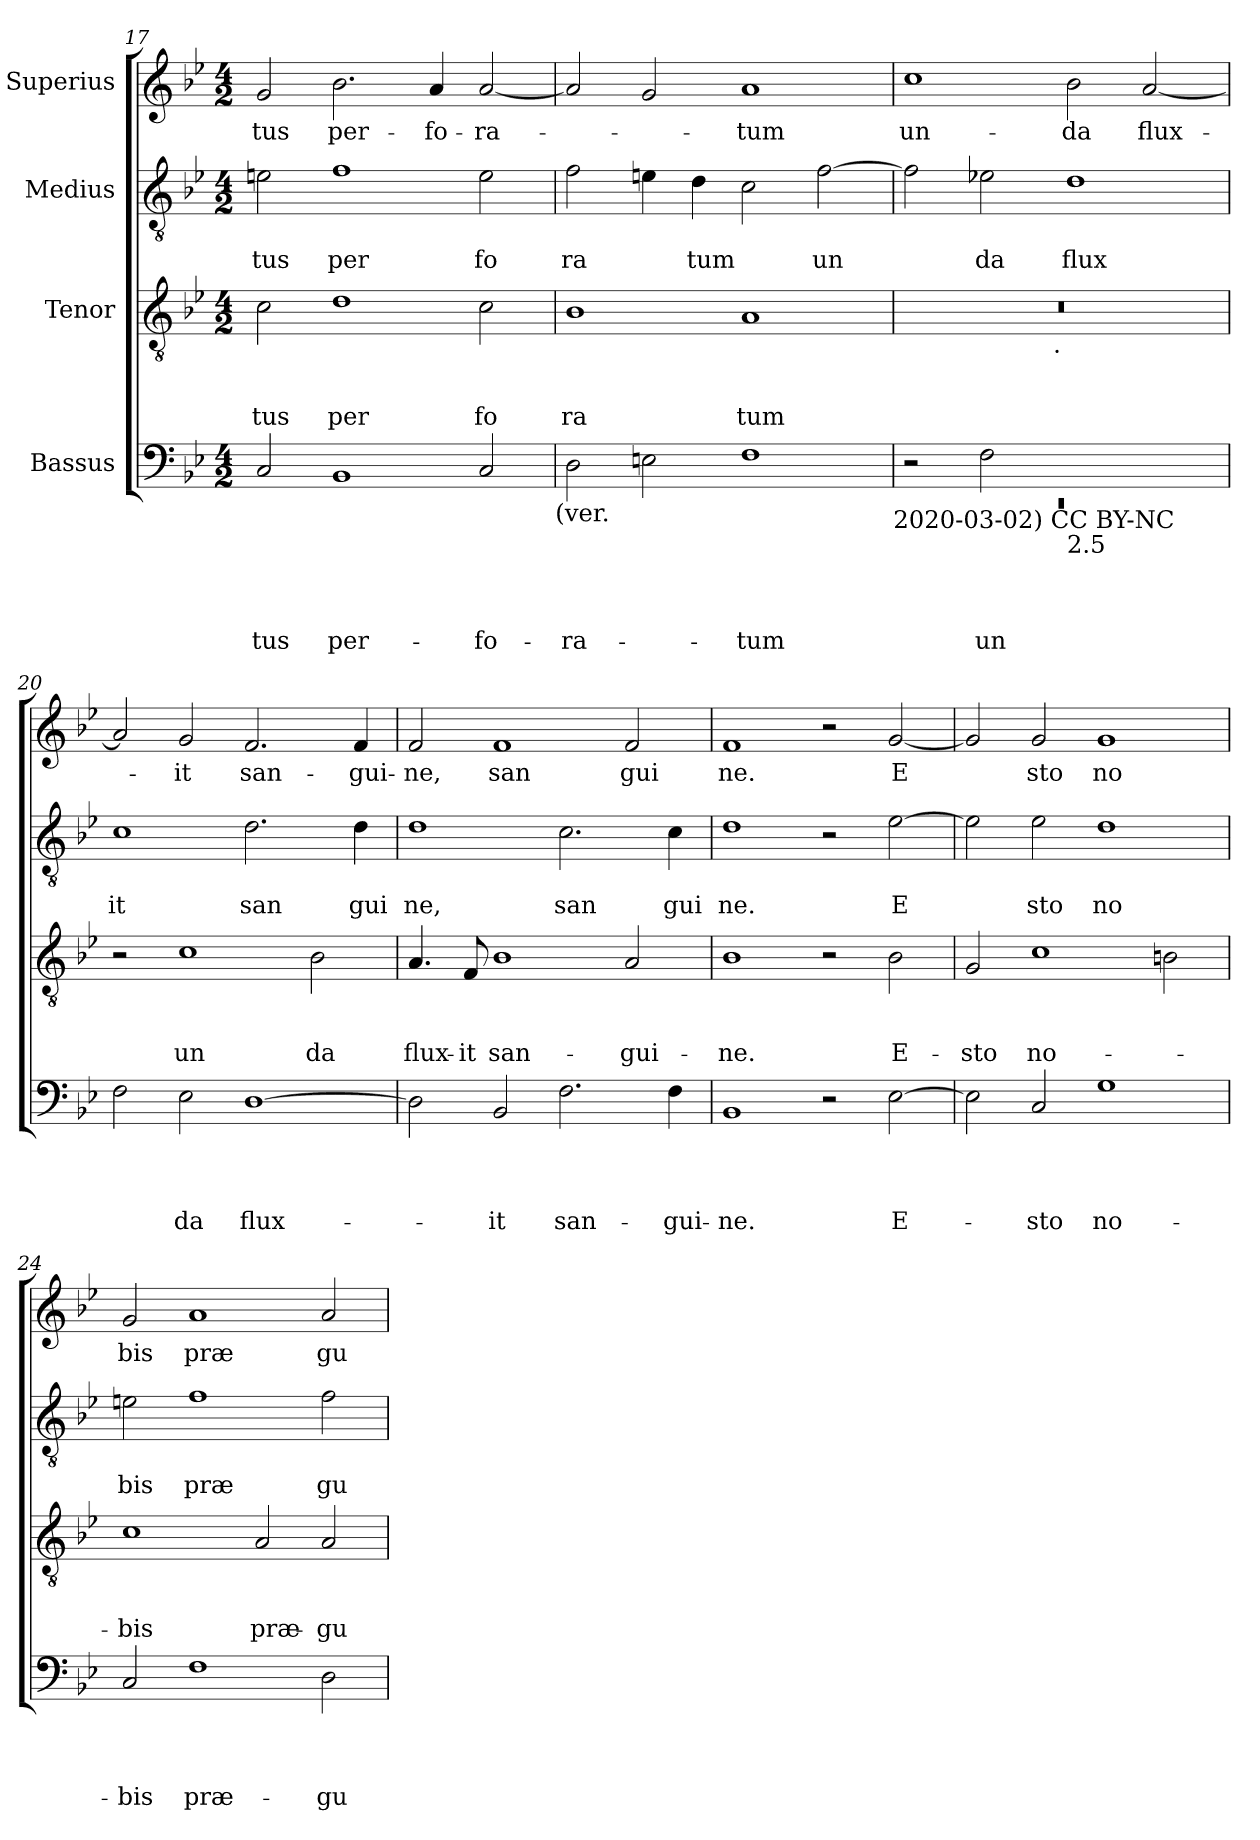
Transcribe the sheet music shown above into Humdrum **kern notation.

**kern	**text	**text	**text	**text	**kern	**text	**text	**text	**kern	**text	**text	**kern	**text
*part4	*part4	*part4	*part4	*part4	*part3	*part3	*part3	*part3	*part2	*part2	*part2	*part1	*part1
*staff4	*staff4	*staff4	*staff4	*staff4	*staff3	*staff3	*staff3	*staff3	*staff2	*staff2	*staff2	*staff1	*staff1
*I"Bassus	*	*	*	*	*I"Tenor	*	*	*	*I"Medius	*	*	*I"Superius	*
*clefF4	*	*	*	*	*clefGv2	*	*	*	*clefGv2	*	*	*clefG2	*
*k[b-e-]	*	*	*	*	*k[b-e-]	*	*	*	*k[b-e-]	*	*	*k[b-e-]	*
*B-:	*	*	*	*	*B-:	*	*	*	*B-:	*	*	*B-:	*
*M4/2	*	*	*	*	*M4/2	*	*	*	*M4/2	*	*	*M4/2	*
=17	=17	=17	=17	=17	=17	=17	=17	=17	=17	=17	=17	=17	=17
!	!	!	!	!LO:LY:b	!	!	!	!LO:LY:b	!	!	!LO:LY:b	!	!LO:LY:b
2C/	.	.	.	-tus	2c\	.	.	tus	2en\	.	tus	2g/	-tus
!	!	!	!	!LO:LY:b	!	!	!	!LO:LY:b	!	!	!LO:LY:b	!	!LO:LY:b
1BB-	.	.	.	per-	1d	.	.	per	1f	.	per	2.b-\	per-
!	!	!	!	!	!	!	!	!	!	!	!	!	!LO:LY:b
.	.	.	.	.	.	.	.	.	.	.	.	4a/	-fo-
!	!	!	!	!LO:LY:b	!	!	!	!LO:LY:b	!	!	!LO:LY:b	!	!LO:LY:b
2C/	.	.	.	-fo-	2c\	.	.	fo	2e\	.	fo	[<2a/	-ra-
!LO:TX:b:t=(ver.	!	!	!	!	!	!	!	!	!	!	!	!	!
=18	=18	=18	=18	=18	=18	=18	=18	=18	=18	=18	=18	=18	=18
!	!	!	!	!LO:LY:b	!	!	!	!LO:LY:b	!	!	!LO:LY:b	!	!
2D\	.	.	.	-ra-	1B-	.	.	ra	2f\	.	ra	2a/]	.
2En\	.	.	.	.	.	.	.	.	4en\	.	.	2g/	.
!	!	!	!	!	!	!	!	!	!	!	!LO:LY:b	!	!
.	.	.	.	.	.	.	.	.	4d\	.	tum	.	.
!	!	!	!	!LO:LY:b	!	!	!	!LO:LY:b	!	!	!	!	!LO:LY:b
1F	.	.	.	-tum	1A	.	.	tum	2c\	.	.	1a	-tum
!	!	!	!	!	!	!	!	!	!	!	!LO:LY:b	!	!
.	.	.	.	.	.	.	.	.	[>2f\	.	un	.	.
!LO:TX:b:t=2020-03-02) CC BY-NC	!	!	!	!	!	!	!	!	!	!	!	!	!
=19	=19	=19	=19	=19	=19	=19	=19	=19	=19	=19	=19	=19	=19
*^	*	*	*	*	*	*	*	*	*	*	*	*	*
!	!LO:N:vis=1	!	!	!	!	!	!	!	!	!	!	!	!	!LO:LY:b
*	*^	*	*	*	*	*^	*	*	*	*	*	*	*	*
0ryy	0rEE	2r	.	.	.	.	0r	2ryy	.	.	.	2f\]	.	.	1cc	un-
!	!	!	!	!	!	!LO:LY:b	!	!	!	!	!	!	!	!LO:LY:b	!	!
.	.	2F\	.	.	.	un-	.	4...ryy	.	.	.	2e-X\	.	da	.	.
!	!	!	!	!	!	!	!	!LO:TX:b:t=.	!	!	!	!	!	!	!	!
.	.	.	.	.	.	.	.	1ryy	.	.	.	.	.	.	.	.
!	!	!LO:TX:b:t=2.5	!	!	!	!	!	!	!	!	!	!	!	!	!	!
!	!	!	!	!	!	!	!	!	!	!	!	!	!	!LO:LY:b	!	!LO:LY:b
.	.	1ryy	.	.	.	.	.	.	.	.	.	1d	.	flux	2b-\	-da
!	!	!	!	!	!	!	!	!	!	!	!	!	!	!	!	!LO:LY:b
.	.	.	.	.	.	.	.	.	.	.	.	.	.	.	[<2a/	flux-
.	.	.	.	.	.	.	.	32ryy	.	.	.	.	.	.	.	.
=20	=20	=20	=20	=20	=20	=20	=20	=20	=20	=20	=20	=20	=20	=20	=20	=20
!	!	!	!	!	!	!	!	!	!	!	!	!	!	!LO:LY:b	!	!
*v	*v	*v	*	*	*	*	*	*	*	*	*	*	*	*	*	*
*	*	*	*	*	*v	*v	*	*	*	*	*	*	*	*
2F\	.	.	.	.	2r	.	.	.	1c	.	it	2a/]	.
!	!	!	!	!LO:LY:b	!	!	!	!LO:LY:b	!	!	!	!	!LO:LY:b
2E-\	.	.	.	-da	1c	.	.	un	.	.	.	2g/	-it
!	!	!	!	!LO:LY:b	!	!	!	!	!	!	!LO:LY:b	!	!LO:LY:b
[>1D	.	.	.	flux-	.	.	.	.	2.d\	.	san	2.f/	san-
!	!	!	!	!	!	!	!	!LO:LY:b	!	!	!	!	!
.	.	.	.	.	2B-\	.	.	da	.	.	.	.	.
!	!	!	!	!	!	!	!	!	!	!	!LO:LY:b	!	!LO:LY:b
.	.	.	.	.	.	.	.	.	4d\	.	gui	4f/	-gui-
!!LO:PB:g=z
=21	=21	=21	=21	=21	=21	=21	=21	=21	=21	=21	=21	=21	=21
!	!	!	!	!	!	!	!	!LO:LY:b	!	!	!LO:LY:b	!	!LO:LY:b
2D\]	.	.	.	.	4.A/	.	.	flux-	1d	.	ne,	2f/	-ne,
!	!	!	!	!	!	!	!	!LO:LY:b	!	!	!	!	!
.	.	.	.	.	8F/	.	.	-it	.	.	.	.	.
!	!	!	!	!LO:LY:b	!	!	!	!LO:LY:b	!	!	!	!	!LO:LY:b
2BB-/	.	.	.	-it	1B-	.	.	san-	.	.	.	1f	san
!	!	!	!	!LO:LY:b	!	!	!	!	!	!	!LO:LY:b	!	!
2.F\	.	.	.	san-	.	.	.	.	2.c\	.	san	.	.
!	!	!	!	!	!	!	!	!LO:LY:b	!	!	!	!	!LO:LY:b
.	.	.	.	.	2A/	.	.	-gui-	.	.	.	2f/	gui
!	!	!	!	!LO:LY:b	!	!	!	!	!	!	!LO:LY:b	!	!
4F\	.	.	.	-gui-	.	.	.	.	4c\	.	gui	.	.
=22	=22	=22	=22	=22	=22	=22	=22	=22	=22	=22	=22	=22	=22
!	!	!	!	!LO:LY:b	!	!	!	!LO:LY:b	!	!	!LO:LY:b	!	!LO:LY:b
1BB-	.	.	.	-ne.	1B-	.	.	-ne.	1d	.	ne.	1f	ne.
2r	.	.	.	.	2r	.	.	.	2r	.	.	2r	.
!	!	!	!	!LO:LY:b	!	!	!	!LO:LY:b	!	!	!LO:LY:b	!	!LO:LY:b
[>2E-\	.	.	.	E-	2B-\	.	.	E-	[>2e-\	.	E	[<2g/	E
=23	=23	=23	=23	=23	=23	=23	=23	=23	=23	=23	=23	=23	=23
!	!	!	!	!	!	!	!	!LO:LY:b	!	!	!	!	!
2E-\]	.	.	.	.	2G/	.	.	-sto	2e-\]	.	.	2g/]	.
!	!	!	!	!LO:LY:b	!	!	!	!LO:LY:b	!	!	!LO:LY:b	!	!LO:LY:b
2C/	.	.	.	-sto	1c	.	.	no-	2e-\	.	sto	2g/	sto
!	!	!	!	!LO:LY:b	!	!	!	!	!	!	!LO:LY:b	!	!LO:LY:b
1G	.	.	.	no-	.	.	.	.	1d	.	no	1g	no
.	.	.	.	.	2Bn\	.	.	.	.	.	.	.	.
=24	=24	=24	=24	=24	=24	=24	=24	=24	=24	=24	=24	=24	=24
!	!	!	!	!LO:LY:b	!	!	!	!LO:LY:b	!	!	!LO:LY:b	!	!LO:LY:b
2C/	.	.	.	-bis	1c	.	.	-bis	2en\	.	bis	2g/	bis
!	!	!	!	!LO:LY:b	!	!	!	!	!	!	!LO:LY:b	!	!LO:LY:b
1F	.	.	.	præ-	.	.	.	.	1f	.	præ	1a	præ
!	!	!	!	!	!	!	!	!LO:LY:b	!	!	!	!	!
.	.	.	.	.	2A/	.	.	præ-	.	.	.	.	.
!	!	!	!	!LO:LY:b	!	!	!	!LO:LY:b	!	!	!LO:LY:b	!	!LO:LY:b
2D\	.	.	.	-gu-	2A/	.	.	-gu-	2f\	.	gu	2a/	gu
=	=	=	=	=	=	=	=	=	=	=	=	=	=
*-	*-	*-	*-	*-	*-	*-	*-	*-	*-	*-	*-	*-	*-
